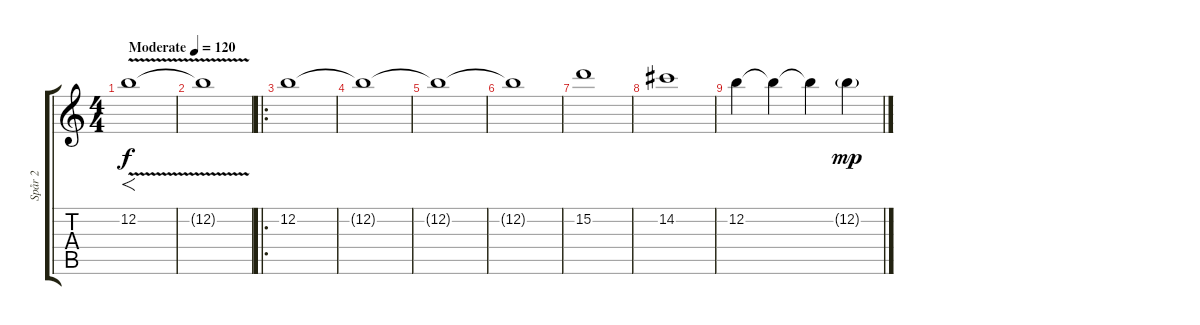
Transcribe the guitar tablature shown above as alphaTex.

\track ("Spår 2" "Spår 2") {instrument distortionguitar}
\staff {score tabs}
\tuning (E4 B3 G3 D3 A2 E2) {hide}
\ts (4 4)
\tempo (120 "Moderate")
\clef g2
\ks c
12.2{v}.1{f dy f instrument distortionguitar} |
12.2{t}.1 |
\ro
12.2.1 |
12.2{t}.1 |
12.2{t}.1 |
12.2{t}.1 |
15.2.1 |
14.2.1 |
12.2.4 12.2{t}.4{balance 5} 12.2{t}.4{balance 2} 12.2{g}.4{dy mp balance 0}
